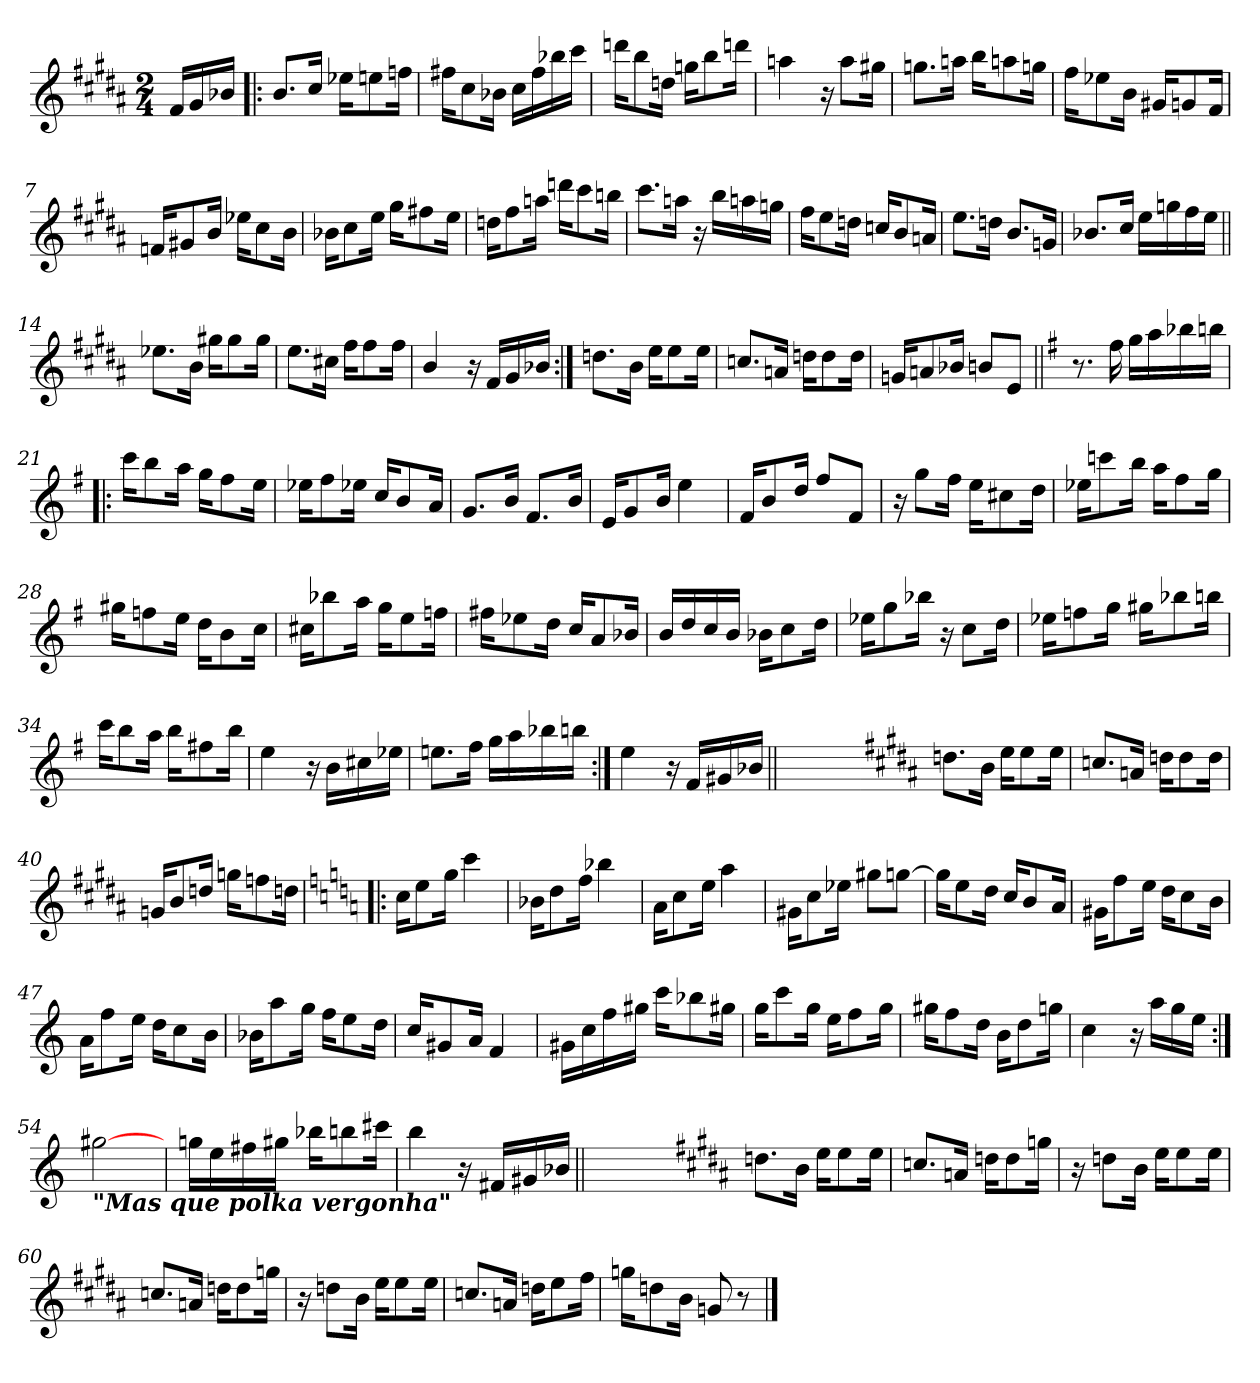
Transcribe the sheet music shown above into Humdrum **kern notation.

**kern
*part1
*staff1
*clefG2
*k[f#c#g#d#a#]
*B:
*M2/4
=
16f#/LL
16g#/
16b-X/JJ
=1!|:
8.b/L
16cc#/Jk
16ee-X\KL
8een\
16ffn\Jk
=2
16ff#X\KL
8cc#\
16b-X\Jk
16cc#\LL
16ff#\
16bb-X\
16ccc#\JJ
=3
16dddn\KL
8bb\
16ddn\Jk
16ggn\KL
8bb\
16dddn\Jk
=4
4aan\
16r
8aa\L
16gg#X\Jk
!!LO:LB:g=z
=5
8.ggn\L
16aan\Jk
16bb\KL
8aan\
16ggn\Jk
=6
16ff#\KL
8ee-X\
16b\Jk
16g#X/KL
8gn/
16f#/Jk
=7
16fn/KL
8g#X/
16b/Jk
16ee-X\KL
8cc#\
16b\Jk
=8
16b-X\KL
8cc#\
16ee\Jk
16gg#\KL
8ff#X\
16ee\Jk
!!LO:LB:g=z
=9
16ddn\KL
8ff#\
16aan\Jk
16dddn\KL
8ccc#\
16bbn\Jk
=10
8.ccc#\L
16aan\Jk
16r
16bb\LL
16aan\
16ggn\JJ
=11
16ff#\KL
8ee\
16ddn\Jk
16ccn/KL
8b/
16an/Jk
=12
8.ee\L
16ddn\Jk
8.b/L
16gn/Jk
=13
8.b-X/L
16cc#/Jk
16ee\LL
16ggn\
16ff#\
16ee\JJ
!!LO:LB:g=z
=14||
8.ee-X\L
16b\Jk
16gg#X\KL
8gg#\
16gg#\Jk
=15
8.ee\L
16cc#X\Jk
16ff#\KL
8ff#\
16ff#\Jk
=16
4b/
16r
16f#/LL
16g#/
16b-X/JJ
=17:|!
8.ddn\L
16b\Jk
16ee\KL
8ee\
16ee\Jk
=18
8.ccn/L
16an/Jk
16ddn\KL
8dd\
16dd\Jk
!!LO:LB:g=z
=19
16gn/KL
8an/
16b-X/Jk
8bn/L
8e/J
=20||
*k[f#]
*G:
8.r
16ff#\
16gg\LL
16aa\
16bb-X\
16bbn\JJ
=21!|:
16ccc\KL
8bb\
16aa\Jk
16gg\KL
8ff#\
16ee\Jk
=22
16ee-X\KL
8ff#\
16ee-X\Jk
16cc/KL
8b/
16a/Jk
=23
8.g/L
16b/Jk
8.f#/L
16b/Jk
!!LO:LB:g=z
=24
16e/KL
8g/
16b/Jk
4ee\
=25
16f#/KL
8b/
16dd/Jk
8ff#/L
8f#/J
=26
16r
8gg\L
16ff#\Jk
16ee\KL
8cc#X\
16dd\Jk
=27
16ee-X\KL
8cccn\
16bb\Jk
16aa\KL
8ff#\
16gg\Jk
=28
16gg#X\KL
8ffn\
16ee\Jk
16dd\KL
8b\
16cc\Jk
!!LO:LB:g=z
=29
16cc#X\KL
8bb-X\
16aa\Jk
16gg\KL
8ee\
16ffn\Jk
=30
16ff#X\KL
8ee-X\
16dd\Jk
16cc/KL
8a/
16b-X/Jk
=31
16b/LL
16dd/
16cc/
16b/JJ
16b-X\KL
8cc\
16dd\Jk
=32
16ee-X\KL
8gg\
16bb-X\Jk
16r
8cc\L
16dd\Jk
=33
16ee-X\KL
8ffn\
16gg\Jk
16gg#X\KL
8bb-X\
16bbn\Jk
!!LO:LB:g=z
=34
16ccc\KL
8bb\
16aa\Jk
16bb\KL
8ff#X\
16bb\Jk
=35
4ee\
16r
16b\LL
16cc#X\
16ee-X\JJ
=36
8.een\L
16ff#\Jk
16gg\LL
16aa\
16bb-X\
16bbn\JJ
=37:|!
4ee\
16r
16f#/LL
16g#X/
16b-X/JJ
=37X371||
2ryy
!!LO:LB:g=z
=38-
*k[f#c#g#d#a#]
*B:
8.ddn\L
16b\Jk
16ee\KL
8ee\
16ee\Jk
=39
8.ccn/L
16an/Jk
16ddn\KL
8dd\
16dd\Jk
=40
16gn/KL
8b/
16ddn/Jk
16ggn\KL
8ffn\
16ddn\Jk
=41!|:
*k[]
*C:
16cc\KL
8ee\
16gg\Jk
4ccc\
=42
16b-X\KL
8dd\
16ff\Jk
4bb-X\
!!LO:LB:g=z
=43
16a\KL
8cc\
16ee\Jk
4aa\
=44
16g#X\KL
8cc\
16ee-X\Jk
8gg#X\L
[>8ggn\J
=45
16gg\KL]
8ee\
16dd\Jk
16cc/KL
8b/
16a/Jk
=46
16g#X\KL
8ff\
16ee\Jk
16dd\KL
8cc\
16b\Jk
=47
16a\KL
8ff\
16ee\Jk
16dd\KL
8cc\
16b\Jk
!!LO:PB:g=z
=48
16b-X\KL
8aa\
16gg\Jk
16ff\KL
8ee\
16dd\Jk
=49
16cc/KL
8g#X/
16a/Jk
4f/
=50
16g#X\LL
16cc\
16ff\
16gg#X\JJ
16ccc\KL
8bb-X\
16gg#X\Jk
=51
16gg\KL
8ccc\
16gg\Jk
16ee\KL
8ff\
16gg\Jk
=52
16gg#X\KL
8ff\
16dd\Jk
16b\KL
8dd\
16ggn\Jk
!!LO:LB:g=z
=53
4cc\
16r
16aa\LL
16gg\
16ee\JJ
=54:|!
!LO:TX:b:Bi:t="Mas que polka vergonha"
[2gg#X\
=55
16ggn\LL
16ee\
16ff#X\
16gg#X\JJ
16bb-X\KL
8bbn\
16ccc#X\Jk
=56
4bb\
16r
16f#X/LL
16g#X/
16b-X/JJ
=56X562||
2ryy
!!LO:LB:g=z
=57-
*k[f#c#g#d#a#]
*B:
8.ddn\L
16b\Jk
16ee\KL
8ee\
16ee\Jk
=58
8.ccn/L
16an/Jk
16ddn\KL
8dd\
16ggn\Jk
=59
16r
8ddn\L
16b\Jk
16ee\KL
8ee\
16ee\Jk
=60
8.ccn/L
16an/Jk
16ddn\KL
8dd\
16ggn\Jk
!!LO:LB:g=z
=61
16r
8ddn\L
16b\Jk
16ee\KL
8ee\
16ee\Jk
=62
8.ccn/L
16an/Jk
16ddn\KL
8ee\
16ff#\Jk
=63
16ggn\KL
8ddn\
16b\Jk
8gn/
8r
==
*-
